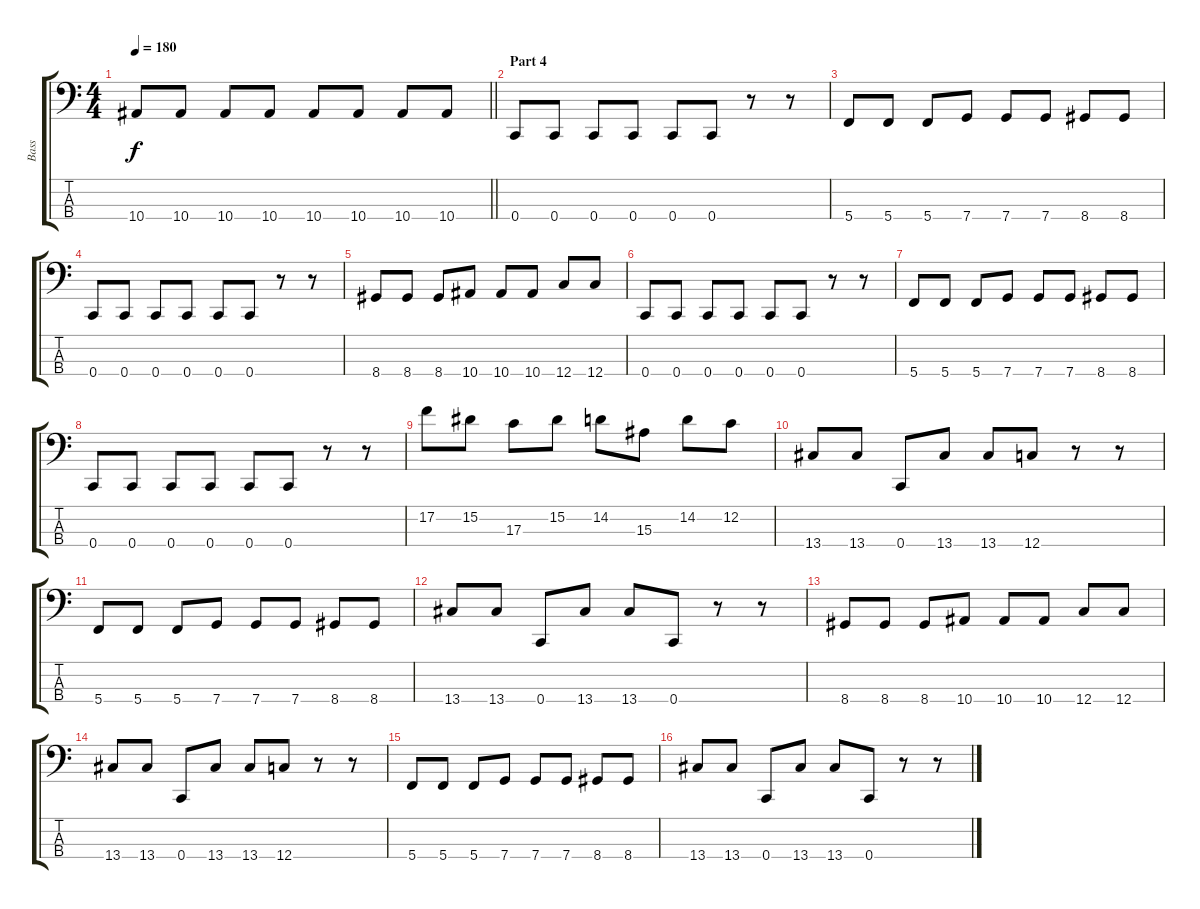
\track ("Bass" "Bass") {instrument electricbassfinger}
\staff {score tabs}
\tuning (F2 C2 G1 C1) {hide}
\ts (4 4)
\tempo 180
\clef f4
\barLineRight lightlight
\ks c
10.4.8{dy f} 10.4.8 10.4.8 10.4.8 10.4.8 10.4.8 10.4.8 10.4.8 |
\section ("" "Part 4")
0.4.8 0.4.8 0.4.8 0.4.8 0.4.8 0.4.8 r.8 r.8 |
5.4.8 5.4.8 5.4.8 7.4.8 7.4.8 7.4.8 8.4.8 8.4.8 |
0.4.8 0.4.8 0.4.8 0.4.8 0.4.8 0.4.8 r.8 r.8 |
8.4.8 8.4.8 8.4.8 10.4.8 10.4.8 10.4.8 12.4.8 12.4.8 |
0.4.8 0.4.8 0.4.8 0.4.8 0.4.8 0.4.8 r.8 r.8 |
5.4.8 5.4.8 5.4.8 7.4.8 7.4.8 7.4.8 8.4.8 8.4.8 |
0.4.8 0.4.8 0.4.8 0.4.8 0.4.8 0.4.8 r.8 r.8 |
17.2.8 15.2.8 17.3.8 15.2.8 14.2.8 15.3.8 14.2.8 12.2.8 |
13.4.8 13.4.8 0.4.8 13.4.8 13.4.8 12.4.8 r.8 r.8 |
5.4.8 5.4.8 5.4.8 7.4.8 7.4.8 7.4.8 8.4.8 8.4.8 |
13.4.8 13.4.8 0.4.8 13.4.8 13.4.8 0.4.8 r.8 r.8 |
8.4.8 8.4.8 8.4.8 10.4.8 10.4.8 10.4.8 12.4.8 12.4.8 |
13.4.8 13.4.8 0.4.8 13.4.8 13.4.8 12.4.8 r.8 r.8 |
5.4.8 5.4.8 5.4.8 7.4.8 7.4.8 7.4.8 8.4.8 8.4.8 |
13.4.8 13.4.8 0.4.8 13.4.8 13.4.8 0.4.8 r.8 r.8
